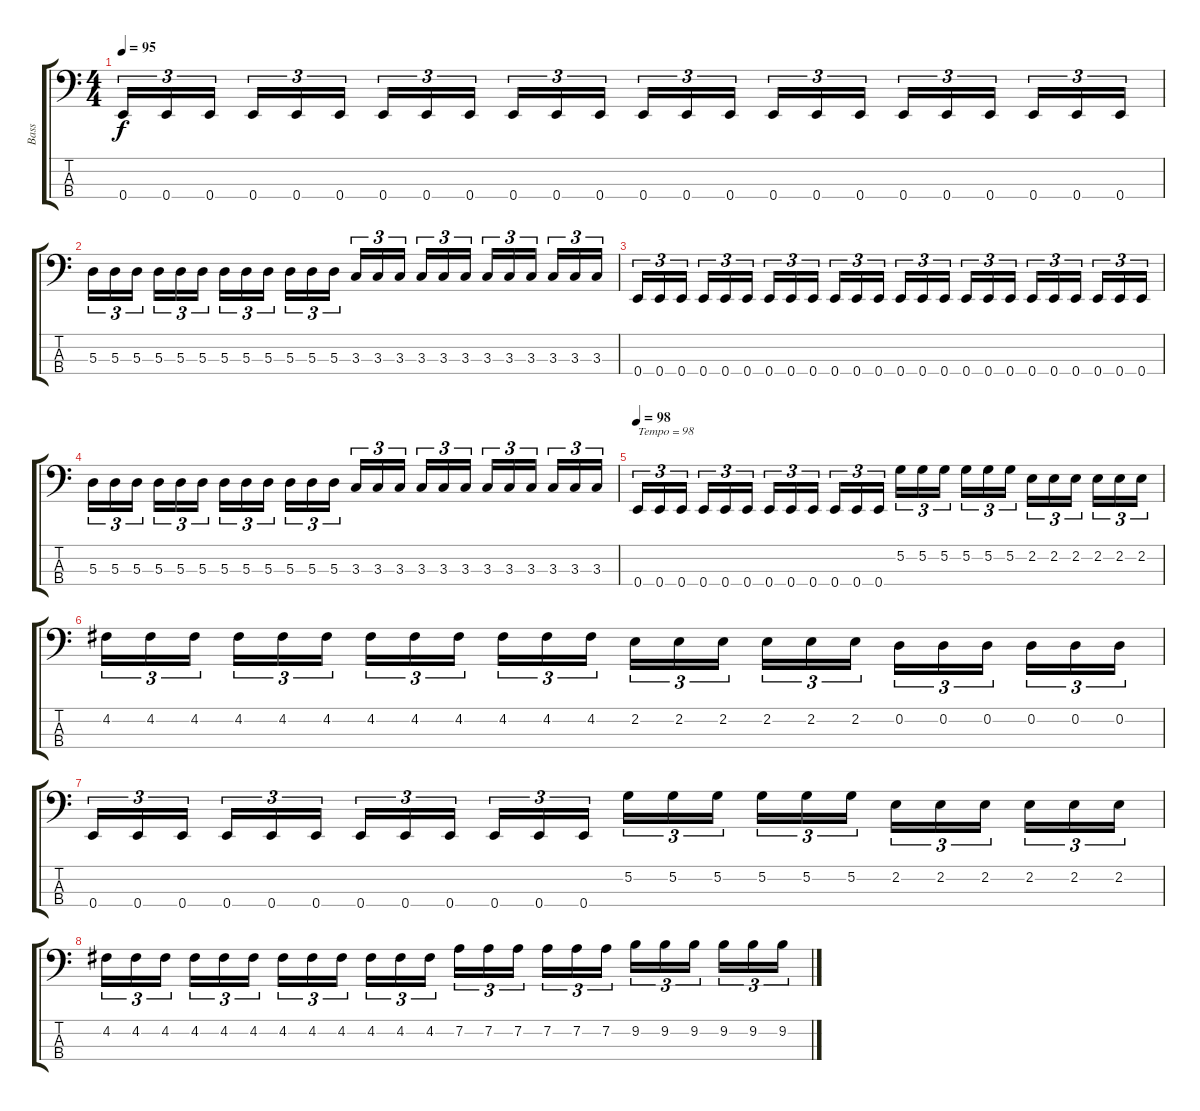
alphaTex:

\track ("Bass" "Bass") {instrument electricbassfinger}
\staff {score tabs}
\tuning (G2 D2 A1 E1) {hide}
\ts (4 4)
\tempo 95
\clef f4
\ks c
0.4.16{tu (3 2) dy f} 0.4.16{tu (3 2)} 0.4.16{tu (3 2)} 0.4.16{tu (3 2)} 0.4.16{tu (3 2)} 0.4.16{tu (3 2)} 0.4.16{tu (3 2)} 0.4.16{tu (3 2)} 0.4.16{tu (3 2)} 0.4.16{tu (3 2)} 0.4.16{tu (3 2)} 0.4.16{tu (3 2)} 0.4.16{tu (3 2)} 0.4.16{tu (3 2)} 0.4.16{tu (3 2)} 0.4.16{tu (3 2)} 0.4.16{tu (3 2)} 0.4.16{tu (3 2)} 0.4.16{tu (3 2)} 0.4.16{tu (3 2)} 0.4.16{tu (3 2)} 0.4.16{tu (3 2)} 0.4.16{tu (3 2)} 0.4.16{tu (3 2)} |
5.3.16{tu (3 2)} 5.3.16{tu (3 2)} 5.3.16{tu (3 2)} 5.3.16{tu (3 2)} 5.3.16{tu (3 2)} 5.3.16{tu (3 2)} 5.3.16{tu (3 2)} 5.3.16{tu (3 2)} 5.3.16{tu (3 2)} 5.3.16{tu (3 2)} 5.3.16{tu (3 2)} 5.3.16{tu (3 2)} 3.3.16{tu (3 2)} 3.3.16{tu (3 2)} 3.3.16{tu (3 2)} 3.3.16{tu (3 2)} 3.3.16{tu (3 2)} 3.3.16{tu (3 2)} 3.3.16{tu (3 2)} 3.3.16{tu (3 2)} 3.3.16{tu (3 2)} 3.3.16{tu (3 2)} 3.3.16{tu (3 2)} 3.3.16{tu (3 2)} |
0.4.16{tu (3 2)} 0.4.16{tu (3 2)} 0.4.16{tu (3 2)} 0.4.16{tu (3 2)} 0.4.16{tu (3 2)} 0.4.16{tu (3 2)} 0.4.16{tu (3 2)} 0.4.16{tu (3 2)} 0.4.16{tu (3 2)} 0.4.16{tu (3 2)} 0.4.16{tu (3 2)} 0.4.16{tu (3 2)} 0.4.16{tu (3 2)} 0.4.16{tu (3 2)} 0.4.16{tu (3 2)} 0.4.16{tu (3 2)} 0.4.16{tu (3 2)} 0.4.16{tu (3 2)} 0.4.16{tu (3 2)} 0.4.16{tu (3 2)} 0.4.16{tu (3 2)} 0.4.16{tu (3 2)} 0.4.16{tu (3 2)} 0.4.16{tu (3 2)} |
5.3.16{tu (3 2)} 5.3.16{tu (3 2)} 5.3.16{tu (3 2)} 5.3.16{tu (3 2)} 5.3.16{tu (3 2)} 5.3.16{tu (3 2)} 5.3.16{tu (3 2)} 5.3.16{tu (3 2)} 5.3.16{tu (3 2)} 5.3.16{tu (3 2)} 5.3.16{tu (3 2)} 5.3.16{tu (3 2)} 3.3.16{tu (3 2)} 3.3.16{tu (3 2)} 3.3.16{tu (3 2)} 3.3.16{tu (3 2)} 3.3.16{tu (3 2)} 3.3.16{tu (3 2)} 3.3.16{tu (3 2)} 3.3.16{tu (3 2)} 3.3.16{tu (3 2)} 3.3.16{tu (3 2)} 3.3.16{tu (3 2)} 3.3.16{tu (3 2)} |
\tempo 98
0.4.16{tu (3 2) txt "Tempo = 98"} 0.4.16{tu (3 2)} 0.4.16{tu (3 2)} 0.4.16{tu (3 2)} 0.4.16{tu (3 2)} 0.4.16{tu (3 2)} 0.4.16{tu (3 2)} 0.4.16{tu (3 2)} 0.4.16{tu (3 2)} 0.4.16{tu (3 2)} 0.4.16{tu (3 2)} 0.4.16{tu (3 2)} 5.2.16{tu (3 2)} 5.2.16{tu (3 2)} 5.2.16{tu (3 2)} 5.2.16{tu (3 2)} 5.2.16{tu (3 2)} 5.2.16{tu (3 2)} 2.2.16{tu (3 2)} 2.2.16{tu (3 2)} 2.2.16{tu (3 2)} 2.2.16{tu (3 2)} 2.2.16{tu (3 2)} 2.2.16{tu (3 2)} |
4.2.16{tu (3 2)} 4.2.16{tu (3 2)} 4.2.16{tu (3 2)} 4.2.16{tu (3 2)} 4.2.16{tu (3 2)} 4.2.16{tu (3 2)} 4.2.16{tu (3 2)} 4.2.16{tu (3 2)} 4.2.16{tu (3 2)} 4.2.16{tu (3 2)} 4.2.16{tu (3 2)} 4.2.16{tu (3 2)} 2.2.16{tu (3 2)} 2.2.16{tu (3 2)} 2.2.16{tu (3 2)} 2.2.16{tu (3 2)} 2.2.16{tu (3 2)} 2.2.16{tu (3 2)} 0.2.16{tu (3 2)} 0.2.16{tu (3 2)} 0.2.16{tu (3 2)} 0.2.16{tu (3 2)} 0.2.16{tu (3 2)} 0.2.16{tu (3 2)} |
0.4.16{tu (3 2)} 0.4.16{tu (3 2)} 0.4.16{tu (3 2)} 0.4.16{tu (3 2)} 0.4.16{tu (3 2)} 0.4.16{tu (3 2)} 0.4.16{tu (3 2)} 0.4.16{tu (3 2)} 0.4.16{tu (3 2)} 0.4.16{tu (3 2)} 0.4.16{tu (3 2)} 0.4.16{tu (3 2)} 5.2.16{tu (3 2)} 5.2.16{tu (3 2)} 5.2.16{tu (3 2)} 5.2.16{tu (3 2)} 5.2.16{tu (3 2)} 5.2.16{tu (3 2)} 2.2.16{tu (3 2)} 2.2.16{tu (3 2)} 2.2.16{tu (3 2)} 2.2.16{tu (3 2)} 2.2.16{tu (3 2)} 2.2.16{tu (3 2)} |
4.2.16{tu (3 2)} 4.2.16{tu (3 2)} 4.2.16{tu (3 2)} 4.2.16{tu (3 2)} 4.2.16{tu (3 2)} 4.2.16{tu (3 2)} 4.2.16{tu (3 2)} 4.2.16{tu (3 2)} 4.2.16{tu (3 2)} 4.2.16{tu (3 2)} 4.2.16{tu (3 2)} 4.2.16{tu (3 2)} 7.2.16{tu (3 2)} 7.2.16{tu (3 2)} 7.2.16{tu (3 2)} 7.2.16{tu (3 2)} 7.2.16{tu (3 2)} 7.2.16{tu (3 2)} 9.2.16{tu (3 2)} 9.2.16{tu (3 2)} 9.2.16{tu (3 2)} 9.2.16{tu (3 2)} 9.2.16{tu (3 2)} 9.2.16{tu (3 2)}
